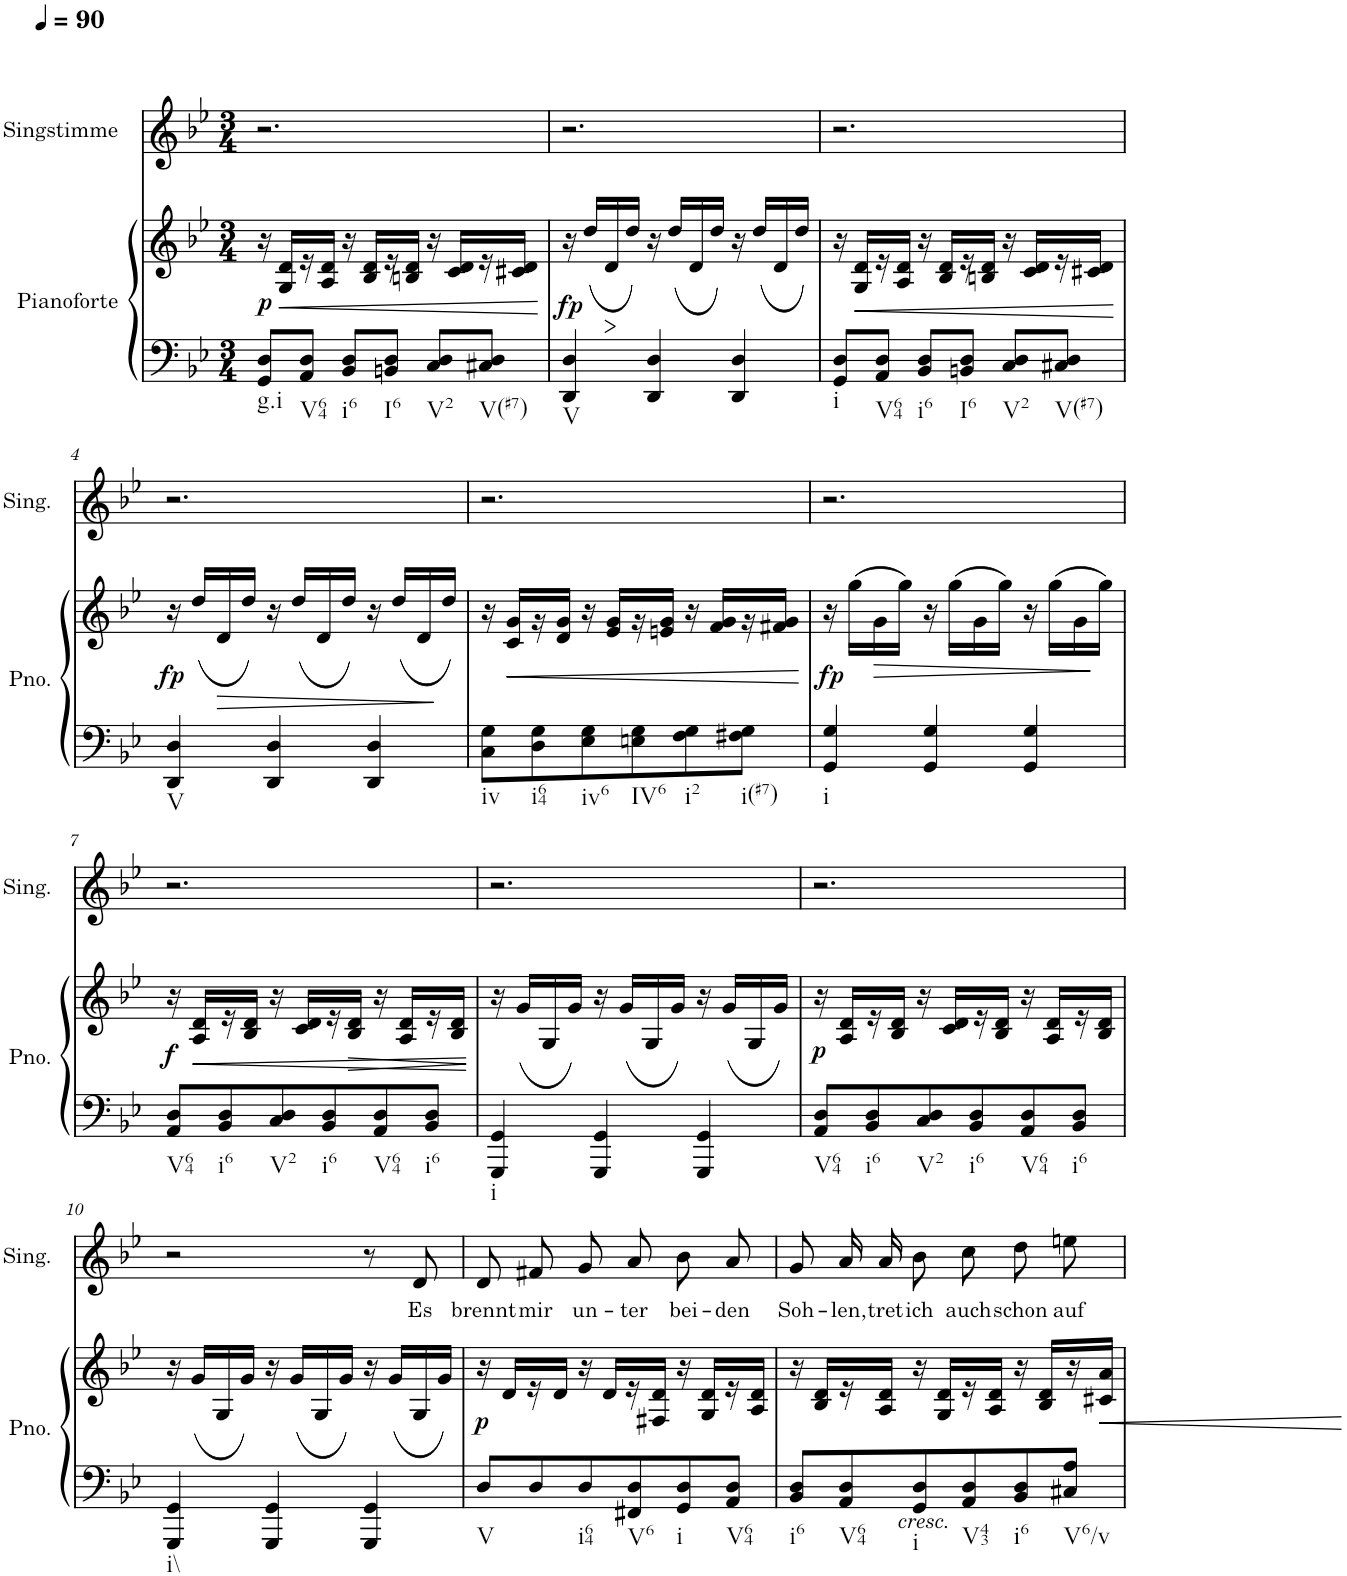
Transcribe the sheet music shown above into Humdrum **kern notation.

**kern	**kern	**dynam	**kern	**text
*part2	*part2	*part2	*part1	*part1
*staff3	*staff2	*staff2/3	*staff1	*staff1
*I"Pianoforte	*	*	*I"Singstimme	*
*I'Pno.	*	*	*I'Sing.	*
*clefF4	*clefG2	*	*clefG2	*
*k[b-e-]	*k[b-e-]	*	*k[b-e-]	*
*M3/4	*M3/4	*	*M3/4	*
*MM90	*MM90	*	*MM90	*
=1	=1	=1	=1	=1
!LO:TX:b:t=g.i	!	!	!	!
!	!	!LO:DY:a=2	!	!
8GG/ 8D/L	16r	p	2.r	.
!	!	!LO:HP:b	!	!
.	16G/ 16d/LL	<	.	.
!LO:TX:b:t=V64	!	!	!	!
8AA/ 8D/J	16r	.	.	.
.	16A/ 16d/JJ	.	.	.
!LO:TX:b:t=i6	!	!	!	!
8BB-/ 8D/L	16r	.	.	.
.	16B-/ 16d/LL	.	.	.
!LO:TX:b:t=I6	!	!	!	!
8BBn/ 8D/J	16r	.	.	.
.	16Bn/ 16d/JJ	.	.	.
!LO:TX:b:t=V2	!	!	!	!
8C/ 8D/L	16r	.	.	.
.	16c/ 16d/LL	.	.	.
!LO:TX:b:t=V(#7)	!	!	!	!
8C#X/ 8D/J	16r	.	.	.
.	16c#X/ 16d/JJ	.	.	.
.	.	[	.	.
=2	=2	=2	=2	=2
!LO:TX:b:t=V	!	!	!	!
!	!	!LO:DY:b	!	!
4DD/ 4D/	16r	fp	2.r	.
.	(16dd/LL	.	.	.
!	!	!LO:HP:b	!	!
.	16d/	>	.	.
.	16dd/JJ)	.	.	.
4DD/ 4D/	16r	.	.	.
.	(16dd/LL	.	.	.
.	16d/	.	.	.
.	16dd/JJ)	.	.	.
4DD/ 4D/	16r	.	.	.
.	(16dd/LL	.	.	.
.	16d/	.	.	.
.	16dd/JJ)	.	.	.
.	.	]	.	.
=3	=3	=3	=3	=3
!LO:TX:b:t=i	!	!	!	!
8GG/ 8D/L	16r	.	2.r	.
!	!	!LO:HP:b	!	!
.	16G/ 16d/LL	<	.	.
!LO:TX:b:t=V64	!	!	!	!
8AA/ 8D/J	16r	.	.	.
.	16A/ 16d/JJ	.	.	.
!LO:TX:b:t=i6	!	!	!	!
8BB-/ 8D/L	16r	.	.	.
.	16B-/ 16d/LL	.	.	.
!LO:TX:b:t=I6	!	!	!	!
8BBn/ 8D/J	16r	.	.	.
.	16Bn/ 16d/JJ	.	.	.
!LO:TX:b:t=V2	!	!	!	!
8C/ 8D/L	16r	.	.	.
.	16c/ 16d/LL	.	.	.
!LO:TX:b:t=V(#7)	!	!	!	!
8C#X/ 8D/J	16r	.	.	.
.	16c#X/ 16d/JJ	.	.	.
.	.	[	.	.
!!LO:LB:g=z
=4	=4	=4	=4	=4
!LO:TX:b:t=V	!	!	!	!
!	!	!LO:DY:b	!	!
4DD/ 4D/	16r	fp	2.r	.
.	(16dd/LL	.	.	.
!	!	!LO:HP:b	!	!
.	16d/	>	.	.
.	16dd/JJ)	.	.	.
4DD/ 4D/	16r	.	.	.
.	(16dd/LL	.	.	.
.	16d/	.	.	.
.	16dd/JJ)	.	.	.
4DD/ 4D/	16r	.	.	.
.	(16dd/LL	.	.	.
.	16d/	.	.	.
.	16dd/JJ)	.	.	.
.	.	]	.	.
=5	=5	=5	=5	=5
!LO:TX:b:t=iv	!	!	!	!
8C\ 8G\L	16r	.	2.r	.
!	!	!LO:HP:b	!	!
.	16c/ 16g/LL	<	.	.
!LO:TX:b:t=i64	!	!	!	!
8D\ 8G\	16r	.	.	.
.	16d/ 16g/JJ	.	.	.
!LO:TX:b:t=iv6	!	!	!	!
8E-\ 8G\	16r	.	.	.
.	16e-/ 16g/LL	.	.	.
!LO:TX:b:t=IV6	!	!	!	!
8En\ 8G\	16r	.	.	.
.	16en/ 16g/JJ	.	.	.
!LO:TX:b:t=i2	!	!	!	!
8F\ 8G\	16r	.	.	.
.	16f/ 16g/LL	.	.	.
!LO:TX:b:t=i(#7)	!	!	!	!
8F#X\ 8G\J	16r	.	.	.
.	16f#X/ 16g/JJ	.	.	.
.	.	[	.	.
=6	=6	=6	=6	=6
!LO:TX:b:t=i	!	!	!	!
!	!	!LO:DY:b	!	!
4GG/ 4G/	16r	fp	2.r	.
.	(16gg\LL	.	.	.
!	!	!LO:HP:b	!	!
.	16g\	>	.	.
.	16gg\JJ)	.	.	.
4GG/ 4G/	16r	.	.	.
.	(16gg\LL	.	.	.
.	16g\	.	.	.
.	16gg\JJ)	.	.	.
4GG/ 4G/	16r	.	.	.
.	(16gg\LL	.	.	.
.	16g\	.	.	.
.	16gg\JJ)	.	.	.
.	.	]	.	.
!!LO:LB:g=z
=7	=7	=7	=7	=7
!LO:TX:b:t=V64	!	!	!	!
!	!	!LO:DY:b	!	!
8AA/ 8D/L	16r	f	2.r	.
!	!	!LO:HP:b	!	!
.	16A/ 16d/LL	<	.	.
!LO:TX:b:t=i6	!	!	!	!
8BB-/ 8D/	16r	.	.	.
.	16B-/ 16d/JJ	.	.	.
!LO:TX:b:t=V2	!	!	!	!
8C/ 8D/	16r	.	.	.
.	16c/ 16d/LL	.	.	.
!LO:TX:b:t=i6	!	!	!	!
8BB-/ 8D/	16r	.	.	.
!	!	!LO:HP:b	!	!
.	16B-/ 16d/JJ	>	.	.
!LO:TX:b:t=V64	!	!	!	!
8AA/ 8D/	16r	.	.	.
.	16A/ 16d/LL	.	.	.
!LO:TX:b:t=i6	!	!	!	!
8BB-/ 8D/J	16r	.	.	.
.	16B-/ 16d/JJ	.	.	.
.	.	[ ]	.	.
=8	=8	=8	=8	=8
!LO:TX:b:t=i	!	!	!	!
4GGG/ 4GG/	16r	.	2.r	.
.	(16g/LL	.	.	.
.	16G/	.	.	.
.	16g/JJ)	.	.	.
4GGG/ 4GG/	16r	.	.	.
.	(16g/LL	.	.	.
.	16G/	.	.	.
.	16g/JJ)	.	.	.
4GGG/ 4GG/	16r	.	.	.
.	(16g/LL	.	.	.
.	16G/	.	.	.
.	16g/JJ)	.	.	.
=9	=9	=9	=9	=9
!LO:TX:b:t=V64	!	!	!	!
!	!	!LO:DY:b	!	!
8AA/ 8D/L	16r	p	2.r	.
.	16A/ 16d/LL	.	.	.
!LO:TX:b:t=i6	!	!	!	!
8BB-/ 8D/	16r	.	.	.
.	16B-/ 16d/JJ	.	.	.
!LO:TX:b:t=V2	!	!	!	!
8C/ 8D/	16r	.	.	.
.	16c/ 16d/LL	.	.	.
!LO:TX:b:t=i6	!	!	!	!
8BB-/ 8D/	16r	.	.	.
.	16B-/ 16d/JJ	.	.	.
!LO:TX:b:t=V64	!	!	!	!
8AA/ 8D/	16r	.	.	.
.	16A/ 16d/LL	.	.	.
!LO:TX:b:t=i6	!	!	!	!
8BB-/ 8D/J	16r	.	.	.
.	16B-/ 16d/JJ	.	.	.
!!LO:LB:g=z
=10	=10	=10	=10	=10
!LO:TX:b:t=i\\	!	!	!	!
4GGG/ 4GG/	16r	.	2r	.
.	(16g/LL	.	.	.
.	16G/	.	.	.
.	16g/JJ)	.	.	.
4GGG/ 4GG/	16r	.	.	.
.	(16g/LL	.	.	.
.	16G/	.	.	.
.	16g/JJ)	.	.	.
4GGG/ 4GG/	16r	.	8r	.
.	(16g/LL	.	.	.
!	!	!	!	!LO:LY:b
.	16G/	.	8d/	Es
.	16g/JJ)	.	.	.
=11	=11	=11	=11	=11
!LO:TX:b:t=V	!	!	!	!
!	!	!LO:DY:b	!	!LO:LY:b
8D/L	16r	p	8d/L	brennt
.	16d/LL	.	.	.
!	!	!	!	!LO:LY:b
8D/	16r	.	8f#X/J	mir
.	16d/JJ	.	.	.
!LO:TX:b:t=i64	!	!	!	!
!	!	!	!	!LO:LY:b
8D/	16r	.	8g/L	un-
.	16d/LL	.	.	.
!LO:TX:b:t=V6	!	!	!	!
!	!	!	!	!LO:LY:b
8FF#X/ 8D/	16r	.	8a/J	-ter
.	16F#X/ 16d/JJ	.	.	.
!LO:TX:b:t=i	!	!	!	!
!	!	!	!	!LO:LY:b
8GG/ 8D/	16r	.	8b-/L	bei-
.	16G/ 16d/LL	.	.	.
!LO:TX:b:t=V64	!	!	!	!
!	!	!	!	!LO:LY:b
8AA/ 8D/J	16r	.	8a/J	-den
.	16A/ 16d/JJ	.	.	.
=12	=12	=12	=12	=12
!LO:TX:b:t=i6	!	!	!	!
!	!	!	!	!LO:LY:b
8BB-/ 8D/L	16r	.	8g/L	Soh-
.	16B-/ 16d/LL	.	.	.
!LO:TX:b:t=V64	!	!	!	!
!	!	!	!	!LO:LY:b
8AA/ 8D/	16r	.	16a/L	-len,
!	!	!	!	!LO:LY:b
.	16A/ 16d/JJ	.	16a/JJ	tret
!LO:TX:b:i:t=cresc.	!	!	!	!
!LO:TX:b:t=i	!	!	!	!
!	!	!	!	!LO:LY:b
8GG/ 8D/	16r	.	8b-\L	ich
.	16G/ 16d/LL	.	.	.
!LO:TX:b:t=V43	!	!	!	!
!	!	!	!	!LO:LY:b
8AA/ 8D/	16r	.	8cc\J	auch
.	16A/ 16d/JJ	.	.	.
!LO:TX:b:t=i6	!	!	!	!
!	!	!	!	!LO:LY:b
8BB-/ 8D/	16r	.	8dd\L	schon
.	16B-/ 16d/LL	.	.	.
!LO:TX:b:t=V6/v	!	!	!	!
!	!	!	!	!LO:LY:b
8C#X/ 8A/J	16r	.	8een\J	auf
!	!	!LO:HP:b	!	!
.	16c#X/ 16a/JJ	<	.	.
.	.	[	.	.
=	=	=	=	=
*-	*-	*-	*-	*-
